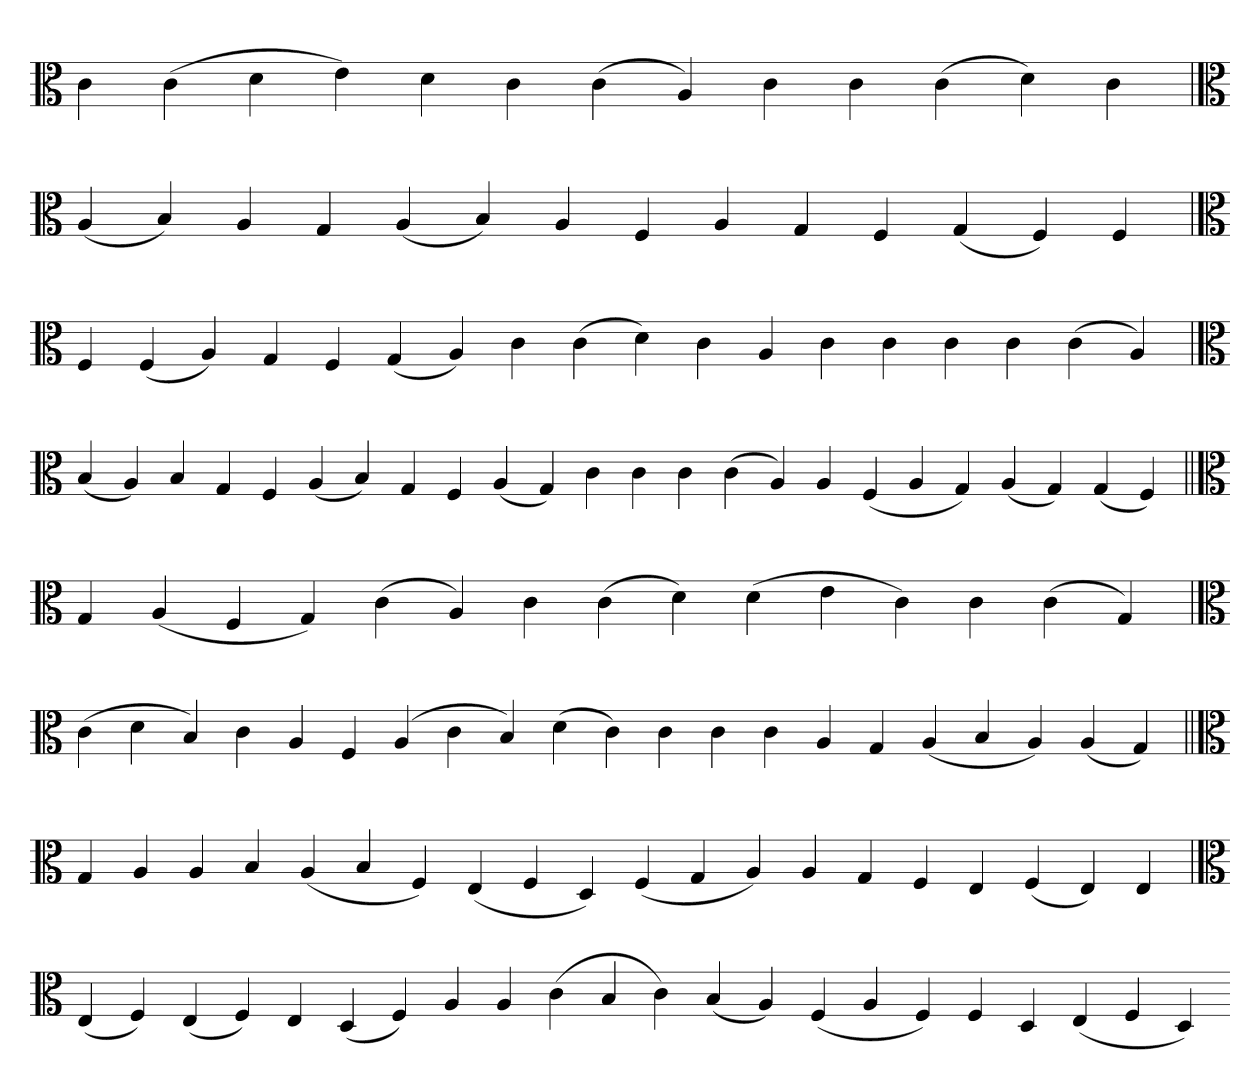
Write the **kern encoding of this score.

**kern
*part1
*staff1
*clefC3
=
4c
(4c
4d
4e)
4d
4c
(4c
4A)
4c
4c
(4c
4d)
4c
=`
*clefC3
(4A
4B)
4A
4G
(4A
4B)
4A
4F
4A
4G
4F
(4G
4F)
4F
='
*clefC3
4F
(4F
4A)
4G
4F
(4G
4A)
4c
(4c
4d)
4c
4A
4c
4c
4c
4c
(4c
4A)
=`
*clefC3
(4B
4A)
4B
4G
4F
(4A
4B)
4G
4F
(4A
4G)
4c
4c
4c
(4c
4A)
4A
(4F
4A
4G)
(4A
4G)
(4G
4F)
=||
*clefC3
4G
(4A
4F
4G)
(4c
4A)
4c
(4c
4d)
(4d
4e
4c)
4c
(4c
4G)
=`
*clefC3
(4c
4d
4B)
4c
4A
4F
(4A
4c
4B)
(4d
4c)
4c
4c
4c
4A
4G
(4A
4B
4A)
(4A
4G)
=||
*clefC3
4G
4A
4A
4B
(4A
4B
4F)
(4E
4F
4D)
(4F
4G
4A)
4A
4G
4F
4E
(4F
4E)
4E
='
*clefC3
(4E
4F)
(4E
4F)
4E
(4D
4F)
4A
4A
(4c
4B
4c)
(4B
4A)
(4F
4A
4F)
4F
4D
(4E
4F
4D)
=-
*-
